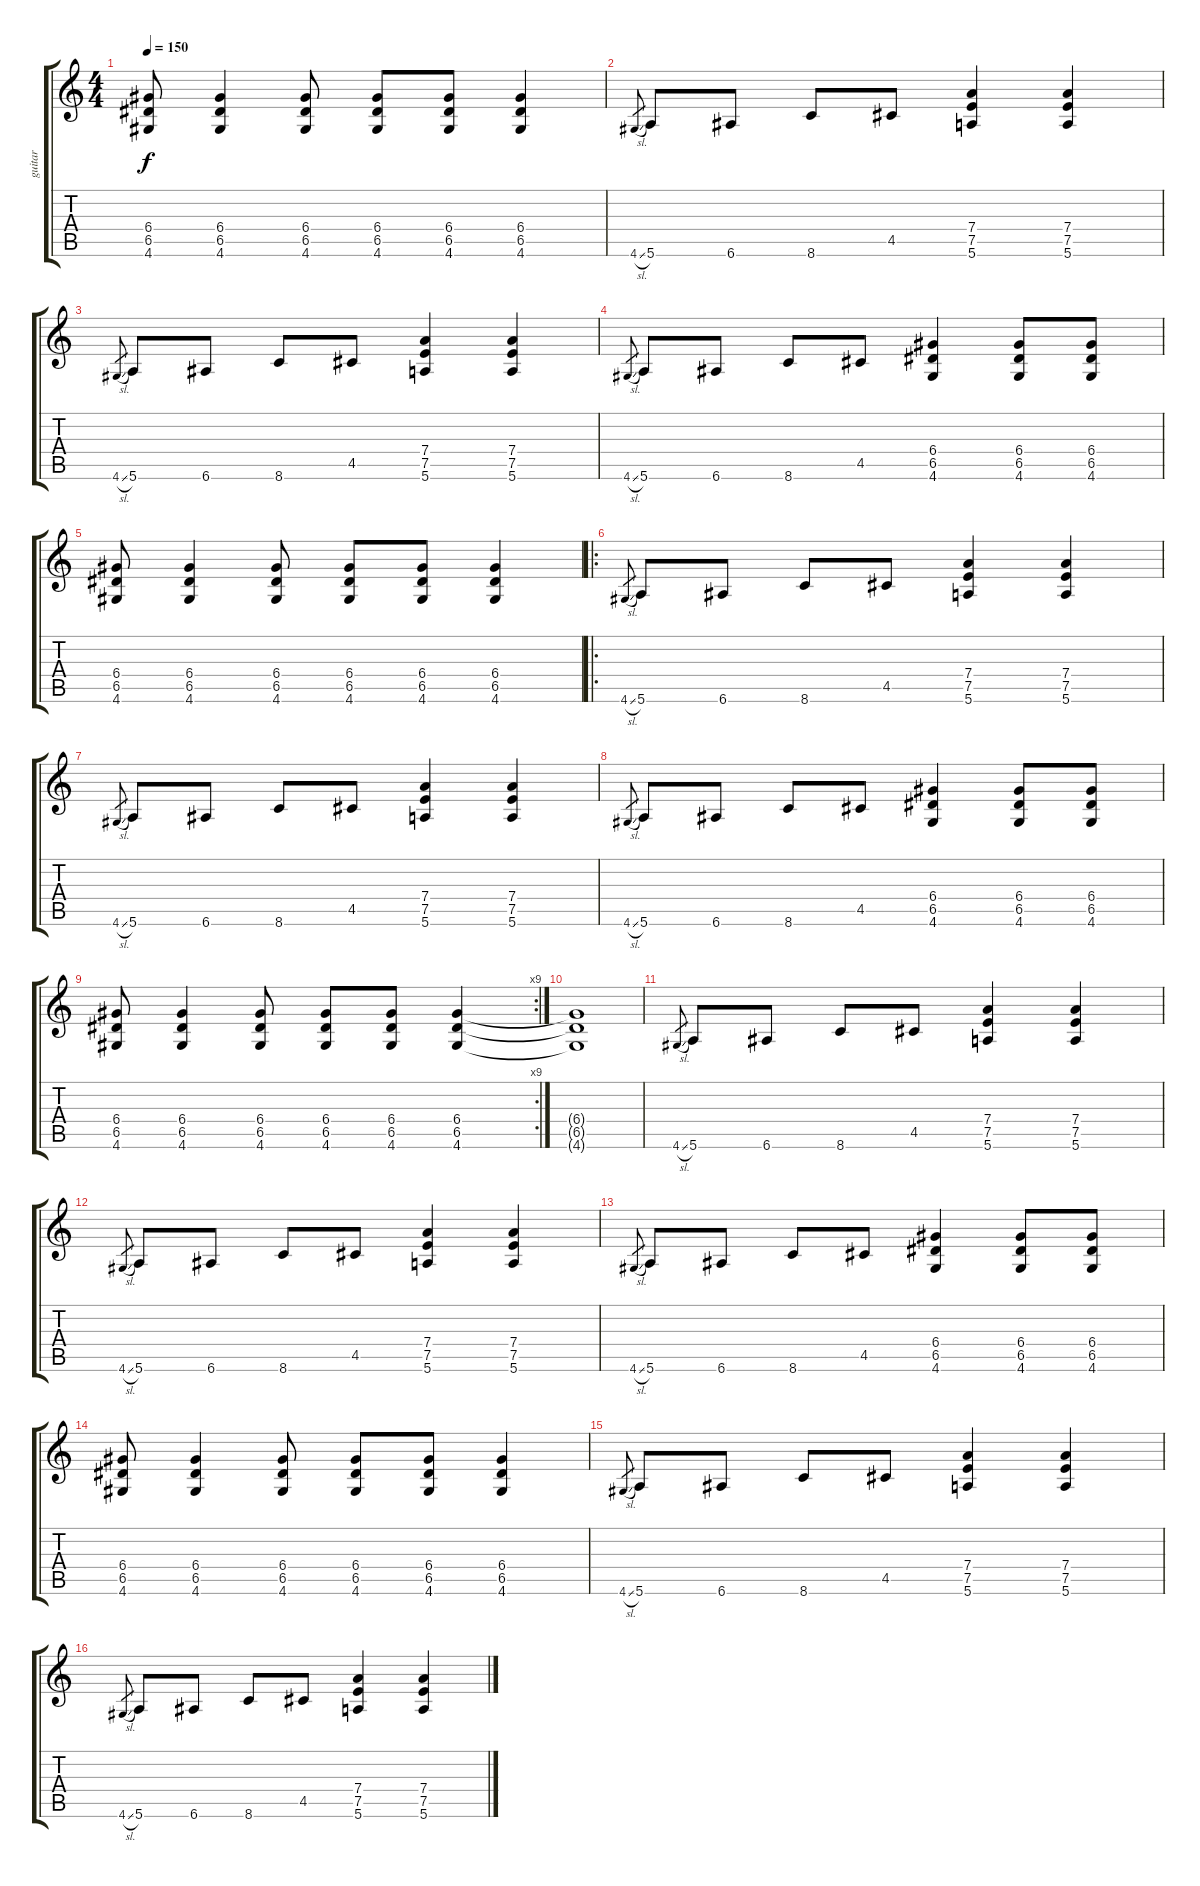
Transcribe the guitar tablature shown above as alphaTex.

\track ("guitar" "guitar") {instrument acousticguitarsteel}
\staff {score tabs}
\tuning (E4 B3 G3 D3 A2 E2) {hide}
\ts (4 4)
\tempo 150
\clef g2
\ks c
(6.4 6.5 4.6).8{dy f} (6.4 6.5 4.6).4 (6.4 6.5 4.6).8 (6.4 6.5 4.6).8 (6.4 6.5 4.6).8 (6.4 6.5 4.6).4 |
4.6{sl}.8{gr} 5.6.8 6.6.8 8.6.8 4.5.8 (7.4 7.5 5.6).4 (7.4 7.5 5.6).4 |
4.6{sl}.8{gr} 5.6.8 6.6.8 8.6.8 4.5.8 (7.4 7.5 5.6).4 (7.4 7.5 5.6).4 |
4.6{sl}.8{gr} 5.6.8 6.6.8 8.6.8 4.5.8 (6.4 6.5 4.6).4 (6.4 6.5 4.6).8 (6.4 6.5 4.6).8 |
(6.4 6.5 4.6).8 (6.4 6.5 4.6).4 (6.4 6.5 4.6).8 (6.4 6.5 4.6).8 (6.4 6.5 4.6).8 (6.4 6.5 4.6).4 |
\ro
4.6{sl}.8{gr} 5.6.8 6.6.8 8.6.8 4.5.8 (7.4 7.5 5.6).4 (7.4 7.5 5.6).4 |
4.6{sl}.8{gr} 5.6.8 6.6.8 8.6.8 4.5.8 (7.4 7.5 5.6).4 (7.4 7.5 5.6).4 |
4.6{sl}.8{gr} 5.6.8 6.6.8 8.6.8 4.5.8 (6.4 6.5 4.6).4 (6.4 6.5 4.6).8 (6.4 6.5 4.6).8 |
\rc 9
(6.4 6.5 4.6).8 (6.4 6.5 4.6).4 (6.4 6.5 4.6).8 (6.4 6.5 4.6).8 (6.4 6.5 4.6).8 (6.4 6.5 4.6).4 |
(6.4{t} 6.5{t} 4.6{t}).1 |
4.6{sl}.8{gr} 5.6.8 6.6.8 8.6.8 4.5.8 (7.4 7.5 5.6).4 (7.4 7.5 5.6).4 |
4.6{sl}.8{gr} 5.6.8 6.6.8 8.6.8 4.5.8 (7.4 7.5 5.6).4 (7.4 7.5 5.6).4 |
4.6{sl}.8{gr} 5.6.8 6.6.8 8.6.8 4.5.8 (6.4 6.5 4.6).4 (6.4 6.5 4.6).8 (6.4 6.5 4.6).8 |
(6.4 6.5 4.6).8 (6.4 6.5 4.6).4 (6.4 6.5 4.6).8 (6.4 6.5 4.6).8 (6.4 6.5 4.6).8 (6.4 6.5 4.6).4 |
4.6{sl}.8{gr} 5.6.8 6.6.8 8.6.8 4.5.8 (7.4 7.5 5.6).4 (7.4 7.5 5.6).4 |
4.6{sl}.8{gr} 5.6.8 6.6.8 8.6.8 4.5.8 (7.4 7.5 5.6).4 (7.4 7.5 5.6).4
